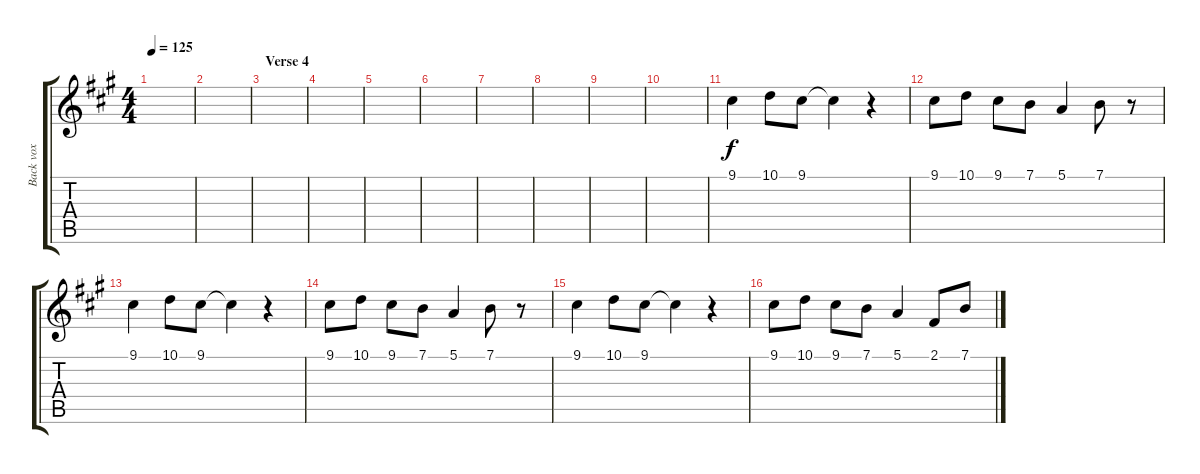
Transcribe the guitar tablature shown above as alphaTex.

\track ("Back vox" "Back vox") {instrument synthvoice}
\staff {score tabs}
\tuning (E4 B3 G3 D3 A2 E2) {hide}
\ts (4 4)
\tempo 125
\clef g2
\ks a
|
|
\section ("" "Verse 4")
|
|
|
|
|
|
|
|
9.1.4 10.1.8 9.1.8 9.1{t}.4 r.4 |
9.1.8 10.1.8 9.1.8 7.1.8 5.1.4 7.1.8 r.8 |
9.1.4 10.1.8 9.1.8 9.1{t}.4 r.4 |
9.1.8 10.1.8 9.1.8 7.1.8 5.1.4 7.1.8 r.8 |
9.1.4 10.1.8 9.1.8 9.1{t}.4 r.4 |
9.1.8 10.1.8 9.1.8 7.1.8 5.1.4 2.1.8 7.1{h}.8
